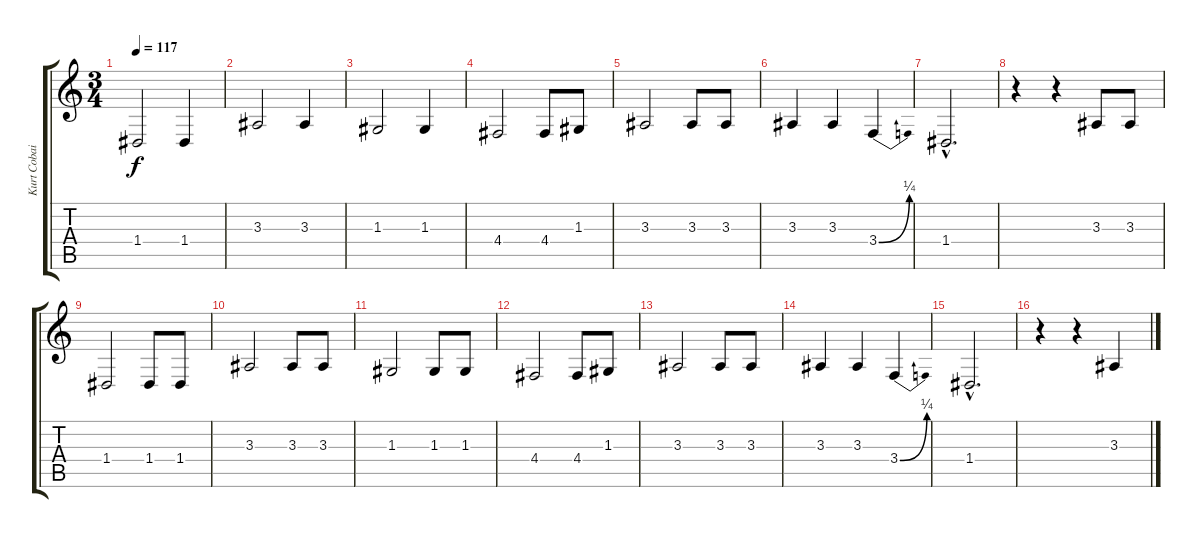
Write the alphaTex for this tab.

\track ("Kurt Cobain-Vocals" "Kurt Cobai") {instrument bassoon}
\staff {score tabs}
\tuning (E4 B3 G3 D3 A2 D2) {hide}
\ts (3 4)
\tempo 117
\clef g2
\ks c
1.4.2{dy f} 1.4.4 |
3.3.2 3.3.4 |
1.3.2 1.3.4 |
4.4.2 4.4.8 1.3.8 |
3.3.2 3.3.8 3.3.8 |
3.3.4 3.3.4 3.4{be (bend 0 0 60 1)}.4 |
1.4{hac}.2{d} |
r.4 r.4 3.3.8 3.3.8 |
1.4.2 1.4.8 1.4.8 |
3.3.2 3.3.8 3.3.8 |
1.3.2 1.3.8 1.3.8 |
4.4.2 4.4.8 1.3.8 |
3.3.2 3.3.8 3.3.8 |
3.3.4 3.3.4 3.4{be (bend 0 0 60 1)}.4 |
1.4{hac}.2{d} |
r.4 r.4 3.3.4
